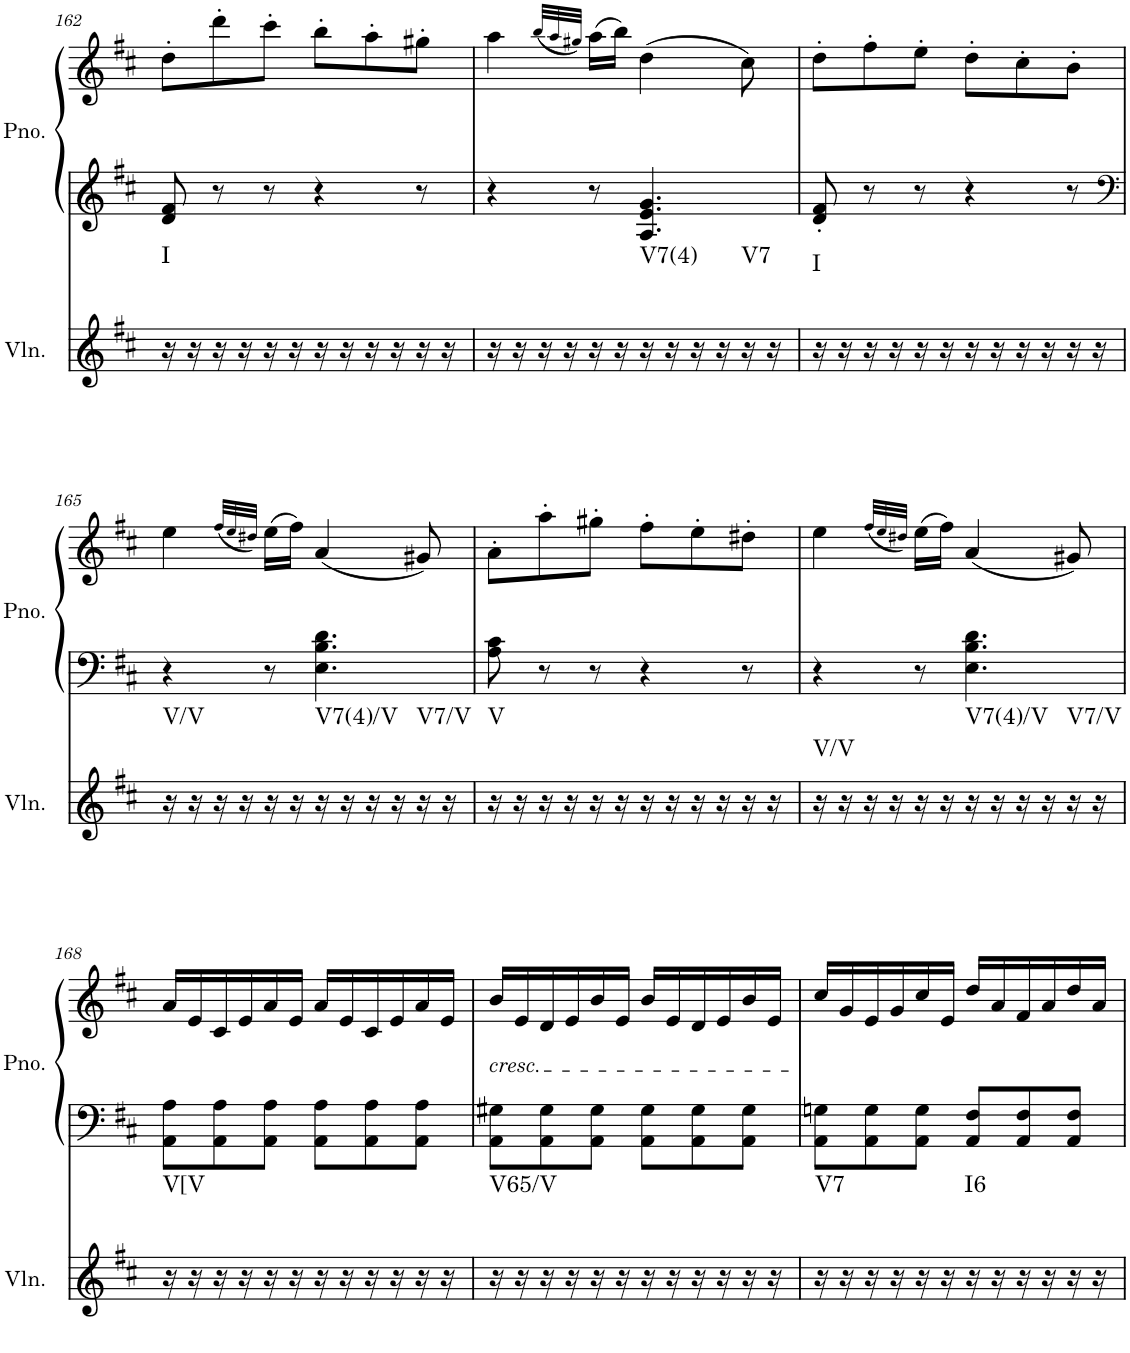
**kern	**harte	**kern	**kern
*part2	*part2	*part1	*part1
*staff3	*	*staff2	*staff1
*I"Violin	*	*I"Piano, Piano right	*
*I'Vln.	*	*I'Pno.	*
!!LO:PB:g=z
*clefG2	*	*clefG2	*clefG2
*k[f#c#]	*	*k[f#c#]	*k[f#c#]
*M6/8	*	*M6/8	*M6/8
=162	=162	=162	=162
!	!LO:H:kt=I	!	!
16r	N	8d/ 8f#/	8dd'\L
16r	.	.	.
16r	.	8r	8ddd'\
16r	.	.	.
16r	.	8r	8ccc#'\J
16r	.	.	.
16r	.	4r	8bb'\L
16r	.	.	.
16r	.	.	8aa'\
16r	.	.	.
16r	.	8r	8gg#X'\J
16r	.	.	.
=163	=163	=163	=163
16r	.	4r	4aa\
16r	.	.	.
16r	.	.	.
16r	.	.	.
.	.	.	(32qbb/LLL
.	.	.	32qaa/
.	.	.	32qgg#X/JJJ)
16r	.	8r	(16aa\LL
16r	.	.	16bb\JJ)
!	!LO:H:kt=V7(4)	!	!
16r	N	4.A/ 4.e/ 4.g/	(4dd\
16r	.	.	.
16r	.	.	.
16r	.	.	.
!	!LO:H:kt=V7	!	!
16r	N	.	8cc#\)
16r	.	.	.
=164	=164	=164	=164
!	!LO:H:kt=I	!	!
16r	N	8d/' 8f#/'	8dd'\L
16r	.	.	.
16r	.	8r	8ff#'\
16r	.	.	.
16r	.	8r	8ee'\J
16r	.	.	.
16r	.	4r	8dd'\L
16r	.	.	.
16r	.	.	8cc#'\
16r	.	.	.
16r	.	8r	8b'\J
16r	.	.	.
!!LO:LB:g=z
=165	=165	=165	=165
*	*	*clefF4	*
!	!LO:H:kt=V/V	!	!
16r	N	4r	4ee\
16r	.	.	.
16r	.	.	.
16r	.	.	.
.	.	.	(32qff#/LLL
.	.	.	32qee/
.	.	.	32qdd#X/JJJ)
16r	.	8r	(16ee\LL
16r	.	.	16ff#\JJ)
!	!LO:H:kt=V7(4)/V	!	!
16r	N	4.E\ 4.B\ 4.d\	(4a/
16r	.	.	.
16r	.	.	.
16r	.	.	.
!	!LO:H:kt=V7/V	!	!
16r	N	.	8g#X/)
16r	.	.	.
=166	=166	=166	=166
!	!LO:H:kt=V	!	!
16r	N	8A\ 8c#\	8a'\L
16r	.	.	.
16r	.	8r	8aa'\
16r	.	.	.
16r	.	8r	8gg#X'\J
16r	.	.	.
16r	.	4r	8ff#'\L
16r	.	.	.
16r	.	.	8ee'\
16r	.	.	.
16r	.	8r	8dd#X'\J
16r	.	.	.
=167	=167	=167	=167
!	!LO:H:kt=V/V	!	!
16r	N	4r	4ee\
16r	.	.	.
16r	.	.	.
16r	.	.	.
.	.	.	(32qff#/LLL
.	.	.	32qee/
.	.	.	32qdd#X/JJJ)
16r	.	8r	(16ee\LL
16r	.	.	16ff#\JJ)
!	!LO:H:kt=V7(4)/V	!	!
16r	N	4.E\ 4.B\ 4.d\	(4a/
16r	.	.	.
16r	.	.	.
16r	.	.	.
!	!LO:H:kt=V7/V	!	!
16r	N	.	8g#X/)
16r	.	.	.
!!LO:LB:g=z
=168	=168	=168	=168
!	!LO:H:kt=V[V	!	!
16r	N	8AA\ 8A\L	16a/LL
16r	.	.	16e/
16r	.	8AA\ 8A\	16c#/
16r	.	.	16e/
16r	.	8AA\ 8A\J	16a/
16r	.	.	16e/JJ
16r	.	8AA\ 8A\L	16a/LL
16r	.	.	16e/
16r	.	8AA\ 8A\	16c#/
16r	.	.	16e/
16r	.	8AA\ 8A\J	16a/
16r	.	.	16e/JJ
=169	=169	=169	=169
!	!LO:H:kt=V65/V	!	!LO:TX:b:i:t=cresc.
16r	N	8AA\ 8G#X\L	16b/LL
16r	.	.	16e/
16r	.	8AA\ 8G#\	16d/
16r	.	.	16e/
16r	.	8AA\ 8G#\J	16b/
16r	.	.	16e/JJ
16r	.	8AA\ 8G#\L	16b/LL
16r	.	.	16e/
16r	.	8AA\ 8G#\	16d/
16r	.	.	16e/
16r	.	8AA\ 8G#\J	16b/
16r	.	.	16e/JJ
=170	=170	=170	=170
!	!LO:H:kt=V7	!	!
16r	N	8AA\ 8Gn\L	16cc#/LL
16r	.	.	16g/
16r	.	8AA\ 8G\	16e/
16r	.	.	16g/
16r	.	8AA\ 8G\J	16cc#/
16r	.	.	16e/JJ
!	!LO:H:kt=I6	!	!
16r	N	8AA/ 8F#/L	16dd/LL
16r	.	.	16a/
16r	.	8AA/ 8F#/	16f#/
16r	.	.	16a/
16r	.	8AA/ 8F#/J	16dd/
16r	.	.	16a/JJ
=	=	=	=
*-	*-	*-	*-
